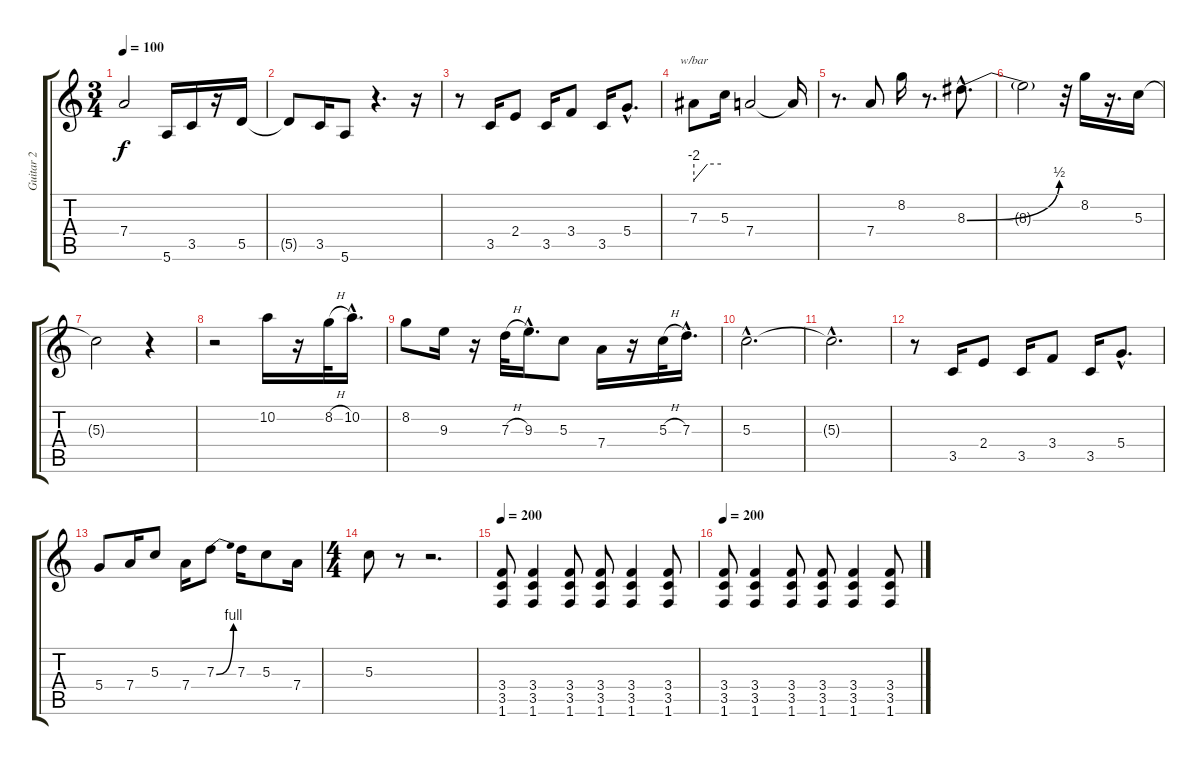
\track ("Guitar 2" "Guitar 2") {instrument electricguitarclean}
\staff {score tabs}
\tuning (E4 B3 G3 D3 A2 E2) {hide}
\ts (3 4)
\tempo 100
\clef g2
\ks c
7.4{t}.2{dy f} 5.6.16 3.5.16 r.16 5.5.16 |
5.5{t}.8 3.5.16 5.6.8 r.4{d} r.16 |
r.8 3.5.16 2.4.8 3.5.16 3.4.8 3.5.16 5.4{hac}.8{d} |
7.3.8{tbe (custom default 0 -8 30 0 60 0)} 5.3.16 7.4.2 7.4{t}.16 |
r.8{d} 7.4.8 8.2.16 r.8{d} 8.3{be (bend 0 0 60 2) hac}.8{d} |
8.3{t}.2 r.32 8.2.16 r.16{d} 5.3.16 |
5.3{t}.2 r.4 |
r.2 10.2.16 r.16 8.2{h}.32 10.2{hac}.16{d} |
8.2.8 9.3.16 r.16 7.3{h}.32 9.3{hac}.16{d} 5.3.8 7.4.16 r.16 5.3{h}.32 7.3{hac}.16{d} |
5.3{hac}.2{d} |
5.3{hac t}.2{d} |
r.8 3.5.16 2.4.8 3.5.16 3.4.8 3.5.16 5.4{hac}.8{d} |
5.4.8 7.4.16 5.3.8 7.4.16 7.3{be (bend 0 0 60 4)}.8 7.3.16 5.3.8 7.4.16 |
\ts (4 4)
5.3.8 r.8 r.2{d} |
\tempo 200
(3.4 3.5 1.6).8{instrument distortionguitar} (3.4 3.5 1.6).4{instrument distortionguitar} (3.4 3.5 1.6).8{instrument distortionguitar} (3.4 3.5 1.6).8{instrument distortionguitar} (3.4 3.5 1.6).4{instrument distortionguitar} (3.4 3.5 1.6).8{instrument distortionguitar} |
\tempo 200
(3.4 3.5 1.6).8{instrument distortionguitar} (3.4 3.5 1.6).4{instrument distortionguitar} (3.4 3.5 1.6).8{instrument distortionguitar} (3.4 3.5 1.6).8{instrument distortionguitar} (3.4 3.5 1.6).4{instrument distortionguitar} (3.4 3.5 1.6).8{instrument distortionguitar}
